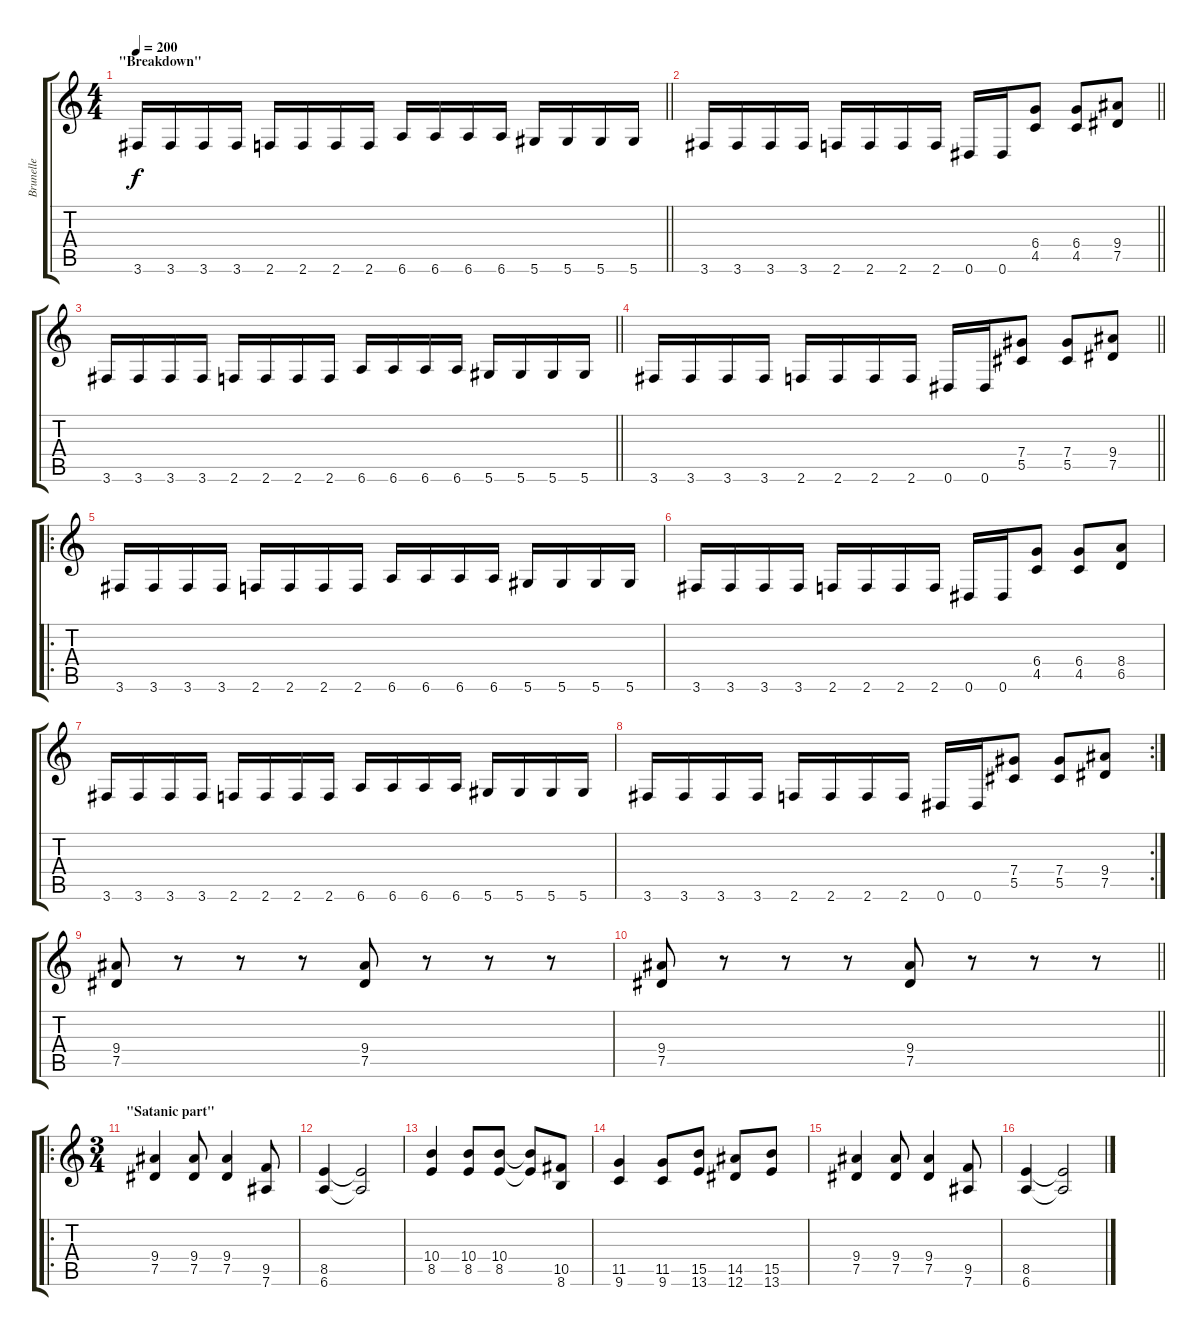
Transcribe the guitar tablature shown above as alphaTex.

\track ("Brunelle" "Brunelle") {instrument distortionguitar}
\staff {score tabs}
\tuning (Eb4 Bb3 Gb3 Db3 Ab2 Eb2) {hide}
\ts (4 4)
\section ("" "\"Breakdown\"")
\tempo 200
\clef g2
\barLineRight lightlight
\ks c
3.6.16{dy f} 3.6.16 3.6.16 3.6.16 2.6.16 2.6.16 2.6.16 2.6.16 6.6.16 6.6.16 6.6.16 6.6.16 5.6.16 5.6.16 5.6.16 5.6.16 |
\barLineRight lightlight
3.6.16 3.6.16 3.6.16 3.6.16 2.6.16 2.6.16 2.6.16 2.6.16 0.6.16 0.6.16 (6.4 4.5).8 (6.4 4.5).8 (9.4 7.5).8 |
\barLineRight lightlight
3.6.16 3.6.16 3.6.16 3.6.16 2.6.16 2.6.16 2.6.16 2.6.16 6.6.16 6.6.16 6.6.16 6.6.16 5.6.16 5.6.16 5.6.16 5.6.16 |
\barLineRight lightlight
3.6.16 3.6.16 3.6.16 3.6.16 2.6.16 2.6.16 2.6.16 2.6.16 0.6.16 0.6.16 (7.4 5.5).8 (7.4 5.5).8 (9.4 7.5).8 |
\ro
3.6.16 3.6.16 3.6.16 3.6.16 2.6.16 2.6.16 2.6.16 2.6.16 6.6.16 6.6.16 6.6.16 6.6.16 5.6.16 5.6.16 5.6.16 5.6.16 |
3.6.16 3.6.16 3.6.16 3.6.16 2.6.16 2.6.16 2.6.16 2.6.16 0.6.16 0.6.16 (6.4 4.5).8 (6.4 4.5).8 (8.4 6.5).8 |
3.6.16 3.6.16 3.6.16 3.6.16 2.6.16 2.6.16 2.6.16 2.6.16 6.6.16 6.6.16 6.6.16 6.6.16 5.6.16 5.6.16 5.6.16 5.6.16 |
\rc 2
3.6.16 3.6.16 3.6.16 3.6.16 2.6.16 2.6.16 2.6.16 2.6.16 0.6.16 0.6.16 (7.4 5.5).8 (7.4 5.5).8 (9.4 7.5).8 |
(9.4 7.5).8 r.8 r.8 r.8 (9.4 7.5).8 r.8 r.8 r.8 |
\barLineRight lightlight
(9.4 7.5).8 r.8 r.8 r.8 (9.4 7.5).8 r.8 r.8 r.8 |
\ro
\ts (3 4)
\section ("" "\"Satanic part\"")
(9.4 7.5).4 (9.4 7.5).8 (9.4 7.5).4 (9.5 7.6).8 |
(8.5 6.6).4 (8.5{t} 6.6{t}).2 |
(10.4 8.5).4 (10.4 8.5).8 (10.4 8.5).8 (10.4{t} 8.5{t}).8 (10.5 8.6).8 |
(11.5 9.6).4 (11.5 9.6).8 (15.5 13.6).8 (14.5 12.6).8 (15.5 13.6).8 |
(9.4 7.5).4 (9.4 7.5).8 (9.4 7.5).4 (9.5 7.6).8 |
(8.5 6.6).4 (8.5{t} 6.6{t}).2
